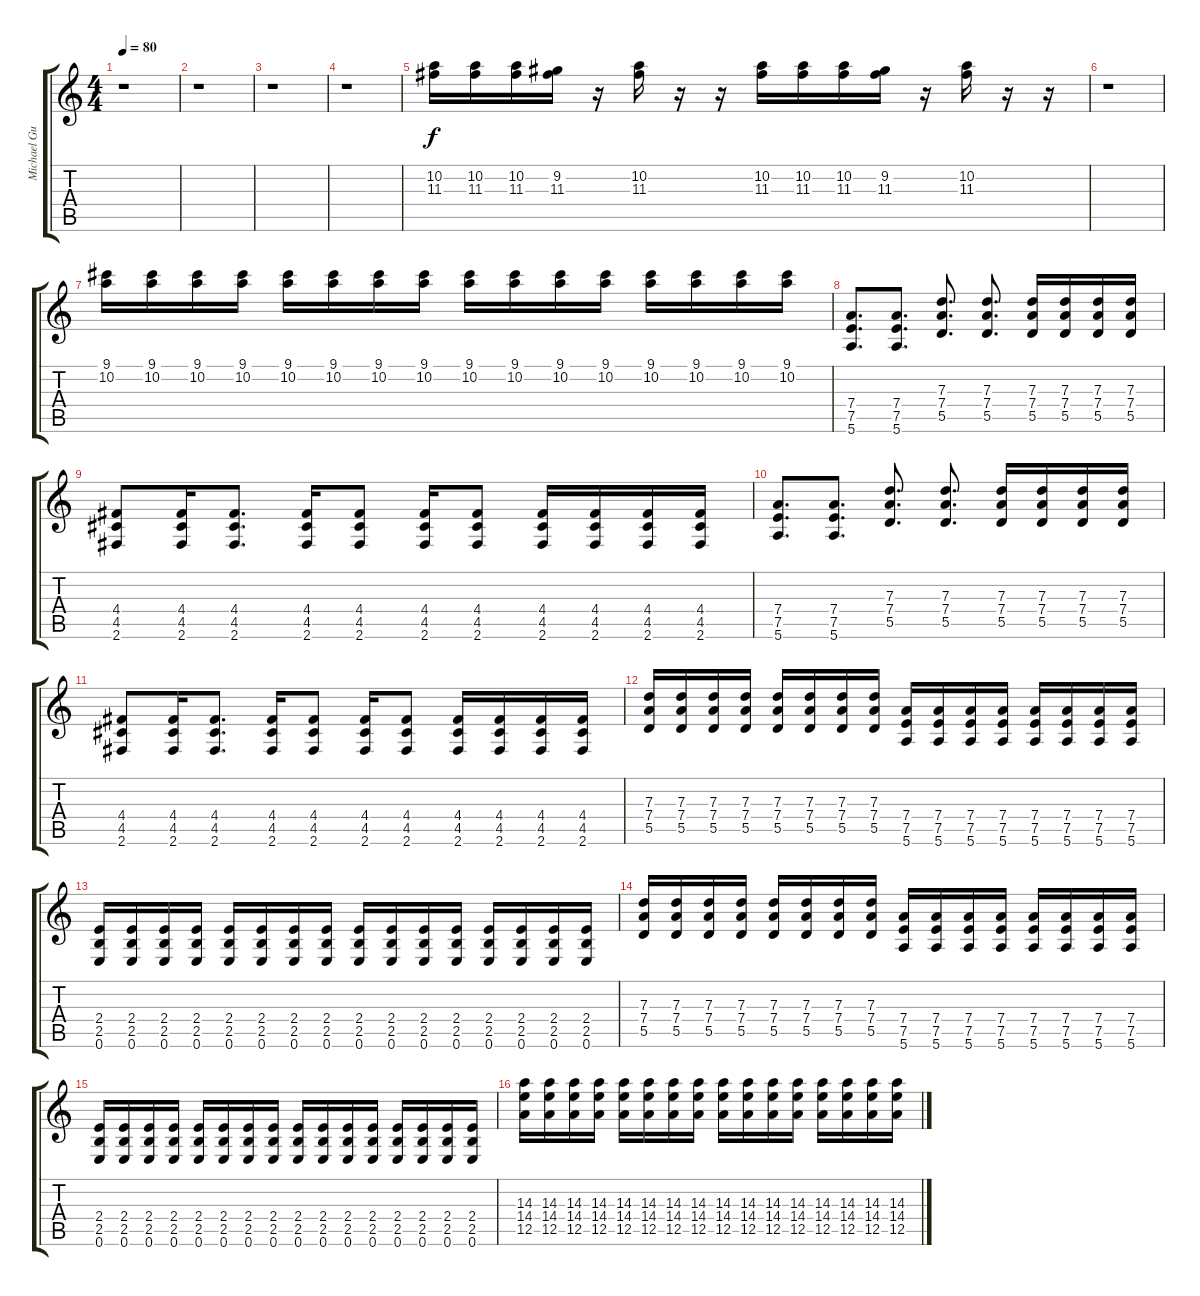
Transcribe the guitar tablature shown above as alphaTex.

\track ("Michael Guy Chislett" "Michael Gu") {instrument distortionguitar}
\staff {score tabs}
\tuning (E4 B3 G3 D3 A2 E2) {hide}
\ts (4 4)
\tempo 80
\clef g2
\ks c
r.1{dy f} |
r.1 |
r.1 |
r.1 |
(10.2 11.3).16 (10.2 11.3).16 (10.2 11.3).16 (9.2 11.3).16 r.16 (10.2 11.3).16 r.16 r.16 (10.2 11.3).16 (10.2 11.3).16 (10.2 11.3).16 (9.2 11.3).16 r.16 (10.2 11.3).16 r.16 r.16 |
r.1 |
(9.1 10.2).16 (9.1 10.2).16 (9.1 10.2).16 (9.1 10.2).16 (9.1 10.2).16 (9.1 10.2).16 (9.1 10.2).16 (9.1 10.2).16 (9.1 10.2).16 (9.1 10.2).16 (9.1 10.2).16 (9.1 10.2).16 (9.1 10.2).16 (9.1 10.2).16 (9.1 10.2).16 (9.1 10.2).16 |
(7.4 7.5 5.6).8{d} (7.4 7.5 5.6).8{d} (7.3 7.4 5.5).8{d} (7.3 7.4 5.5).8{d} (7.3 7.4 5.5).16 (7.3 7.4 5.5).16 (7.3 7.4 5.5).16 (7.3 7.4 5.5).16 |
(4.4 4.5 2.6).8 (4.4 4.5 2.6).16 (4.4 4.5 2.6).8{d} (4.4 4.5 2.6).16 (4.4 4.5 2.6).8 (4.4 4.5 2.6).16 (4.4 4.5 2.6).8 (4.4 4.5 2.6).16 (4.4 4.5 2.6).16 (4.4 4.5 2.6).16 (4.4 4.5 2.6).16 |
(7.4 7.5 5.6).8{d} (7.4 7.5 5.6).8{d} (7.3 7.4 5.5).8{d} (7.3 7.4 5.5).8{d} (7.3 7.4 5.5).16 (7.3 7.4 5.5).16 (7.3 7.4 5.5).16 (7.3 7.4 5.5).16 |
(4.4 4.5 2.6).8 (4.4 4.5 2.6).16 (4.4 4.5 2.6).8{d} (4.4 4.5 2.6).16 (4.4 4.5 2.6).8 (4.4 4.5 2.6).16 (4.4 4.5 2.6).8 (4.4 4.5 2.6).16 (4.4 4.5 2.6).16 (4.4 4.5 2.6).16 (4.4 4.5 2.6).16 |
(7.3 7.4 5.5).16 (7.3 7.4 5.5).16 (7.3 7.4 5.5).16 (7.3 7.4 5.5).16 (7.3 7.4 5.5).16 (7.3 7.4 5.5).16 (7.3 7.4 5.5).16 (7.3 7.4 5.5).16 (7.4 7.5 5.6).16 (7.4 7.5 5.6).16 (7.4 7.5 5.6).16 (7.4 7.5 5.6).16 (7.4 7.5 5.6).16 (7.4 7.5 5.6).16 (7.4 7.5 5.6).16 (7.4 7.5 5.6).16 |
(2.4 2.5 0.6).16 (2.4 2.5 0.6).16 (2.4 2.5 0.6).16 (2.4 2.5 0.6).16 (2.4 2.5 0.6).16 (2.4 2.5 0.6).16 (2.4 2.5 0.6).16 (2.4 2.5 0.6).16 (2.4 2.5 0.6).16 (2.4 2.5 0.6).16 (2.4 2.5 0.6).16 (2.4 2.5 0.6).16 (2.4 2.5 0.6).16 (2.4 2.5 0.6).16 (2.4 2.5 0.6).16 (2.4 2.5 0.6).16 |
(7.3 7.4 5.5).16 (7.3 7.4 5.5).16 (7.3 7.4 5.5).16 (7.3 7.4 5.5).16 (7.3 7.4 5.5).16 (7.3 7.4 5.5).16 (7.3 7.4 5.5).16 (7.3 7.4 5.5).16 (7.4 7.5 5.6).16 (7.4 7.5 5.6).16 (7.4 7.5 5.6).16 (7.4 7.5 5.6).16 (7.4 7.5 5.6).16 (7.4 7.5 5.6).16 (7.4 7.5 5.6).16 (7.4 7.5 5.6).16 |
(2.4 2.5 0.6).16 (2.4 2.5 0.6).16 (2.4 2.5 0.6).16 (2.4 2.5 0.6).16 (2.4 2.5 0.6).16 (2.4 2.5 0.6).16 (2.4 2.5 0.6).16 (2.4 2.5 0.6).16 (2.4 2.5 0.6).16 (2.4 2.5 0.6).16 (2.4 2.5 0.6).16 (2.4 2.5 0.6).16 (2.4 2.5 0.6).16 (2.4 2.5 0.6).16 (2.4 2.5 0.6).16 (2.4 2.5 0.6).16 |
(14.3 14.4 12.5).16 (14.3 14.4 12.5).16 (14.3 14.4 12.5).16 (14.3 14.4 12.5).16 (14.3 14.4 12.5).16 (14.3 14.4 12.5).16 (14.3 14.4 12.5).16 (14.3 14.4 12.5).16 (14.3 14.4 12.5).16 (14.3 14.4 12.5).16 (14.3 14.4 12.5).16 (14.3 14.4 12.5).16 (14.3 14.4 12.5).16 (14.3 14.4 12.5).16 (14.3 14.4 12.5).16 (14.3 14.4 12.5).16
